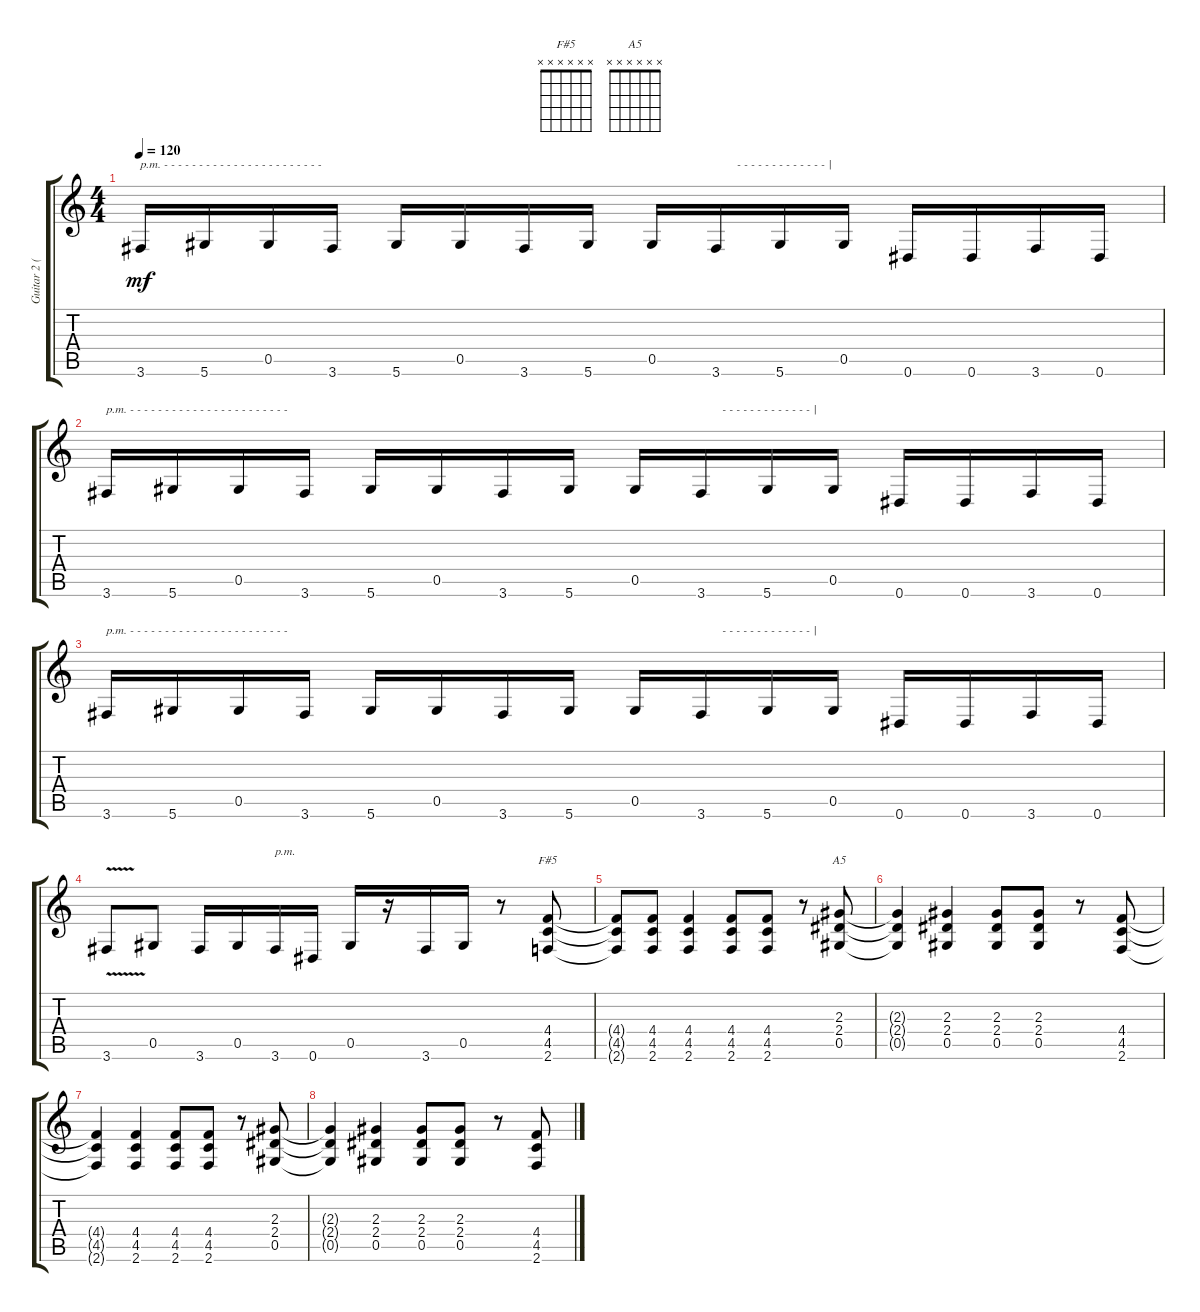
\track ("Guitar 2 (Slash)" "Guitar 2 (") {instrument overdrivenguitar}
\staff {score tabs}
\tuning (Eb4 Bb3 Gb3 Db3 Ab2 Eb2) {hide}
\chord ("F#5" x x x x x x)
\chord ("A5" x x x x x x)
\ts (4 4)
\tempo 120
\clef g2
\ks c
3.6.16{txt "p.m. - - - - - - - - - - - - - - - - - - - - - - -" dy mf} 5.6.16 0.5.16 3.6.16 5.6.16 0.5.16 3.6.16 5.6.16 0.5.16 3.6.16{txt "       - - - - - - - - - - - - - |"} 5.6.16 0.5.16 0.6.16 0.6.16 3.6.16 0.6.16 |
3.6.16{txt "p.m. - - - - - - - - - - - - - - - - - - - - - - -"} 5.6.16 0.5.16 3.6.16 5.6.16 0.5.16 3.6.16 5.6.16 0.5.16 3.6.16{txt "       - - - - - - - - - - - - - |"} 5.6.16 0.5.16 0.6.16 0.6.16 3.6.16 0.6.16 |
3.6.16{txt "p.m. - - - - - - - - - - - - - - - - - - - - - - -"} 5.6.16 0.5.16 3.6.16 5.6.16 0.5.16 3.6.16 5.6.16 0.5.16 3.6.16{txt "       - - - - - - - - - - - - - |"} 5.6.16 0.5.16 0.6.16 0.6.16 3.6.16 0.6.16 |
3.6{v}.8 0.5.8 3.6.16 0.5.16 3.6.16{txt "p.m."} 0.6.16 0.5.16 r.16 3.6.16 0.5.16 r.8 (4.4 4.5 2.6).8{ch "F#5"} |
(4.4{t} 4.5{t} 2.6{t}).8 (4.4 4.5 2.6).8 (4.4 4.5 2.6).4 (4.4 4.5 2.6).8 (4.4 4.5 2.6).8 r.8 (2.3 2.4 0.5).8{ch "A5"} |
(2.3{t} 2.4{t} 0.5{t}).4 (2.3 2.4 0.5).4 (2.3 2.4 0.5).8 (2.3 2.4 0.5).8 r.8 (4.4 4.5 2.6).8 |
(4.4{t} 4.5{t} 2.6{t}).4 (4.4 4.5 2.6).4 (4.4 4.5 2.6).8 (4.4 4.5 2.6).8 r.8 (2.3 2.4 0.5).8 |
(2.3{t} 2.4{t} 0.5{t}).4 (2.3 2.4 0.5).4 (2.3 2.4 0.5).8 (2.3 2.4 0.5).8 r.8 (4.4 4.5 2.6).8
